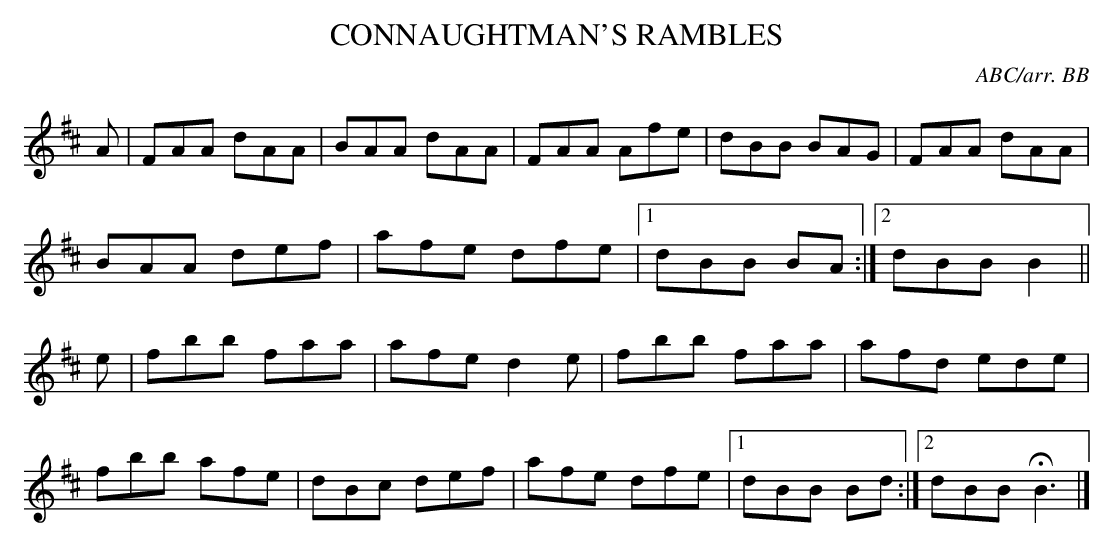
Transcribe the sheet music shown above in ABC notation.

X:1
T:CONNAUGHTMAN'S RAMBLES\
C:ABC/arr. BB\
M:6/8\
K:D\
A|FAA dAA|BAA dAA|FAA Afe|dBB BAG|\
FAA dAA|BAA def|afe dfe|1 dBB BA :|\\
[2 dBB B2||\
e|fbb faa|afe d2e|fbb faa|afd ede|\
fbb afe|dBc def|afe dfe|1 dBB Bd :|\\
[2 dBB HB3 |]\
\
\
\
